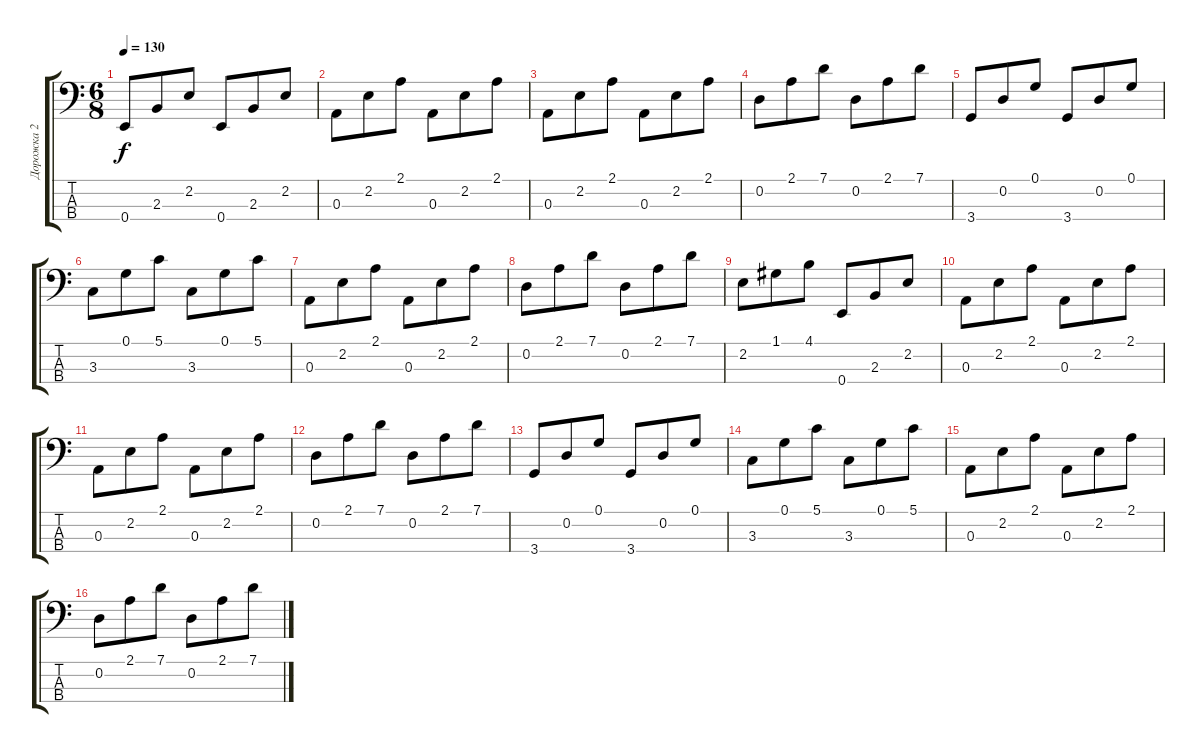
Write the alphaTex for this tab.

\track ("Дорожка 2" "Дорожка 2") {instrument electricbassfinger}
\staff {score tabs}
\tuning (G2 D2 A1 E1) {hide}
\ts (6 8)
\tempo 130
\clef f4
\ks c
0.4.8{dy f} 2.3.8 2.2.8 0.4.8 2.3.8 2.2.8 |
0.3.8 2.2.8 2.1.8 0.3.8 2.2.8 2.1.8 |
0.3.8 2.2.8 2.1.8 0.3.8 2.2.8 2.1.8 |
0.2.8 2.1.8 7.1.8 0.2.8 2.1.8 7.1.8 |
3.4.8 0.2.8 0.1.8 3.4.8 0.2.8 0.1.8 |
3.3.8 0.1.8 5.1.8 3.3.8 0.1.8 5.1.8 |
0.3.8 2.2.8 2.1.8 0.3.8 2.2.8 2.1.8 |
0.2.8 2.1.8 7.1.8 0.2.8 2.1.8 7.1.8 |
2.2.8 1.1.8 4.1.8 0.4.8 2.3.8 2.2.8 |
0.3.8 2.2.8 2.1.8 0.3.8 2.2.8 2.1.8 |
0.3.8 2.2.8 2.1.8 0.3.8 2.2.8 2.1.8 |
0.2.8 2.1.8 7.1.8 0.2.8 2.1.8 7.1.8 |
3.4.8 0.2.8 0.1.8 3.4.8 0.2.8 0.1.8 |
3.3.8 0.1.8 5.1.8 3.3.8 0.1.8 5.1.8 |
0.3.8 2.2.8 2.1.8 0.3.8 2.2.8 2.1.8 |
0.2.8 2.1.8 7.1.8 0.2.8 2.1.8 7.1.8
